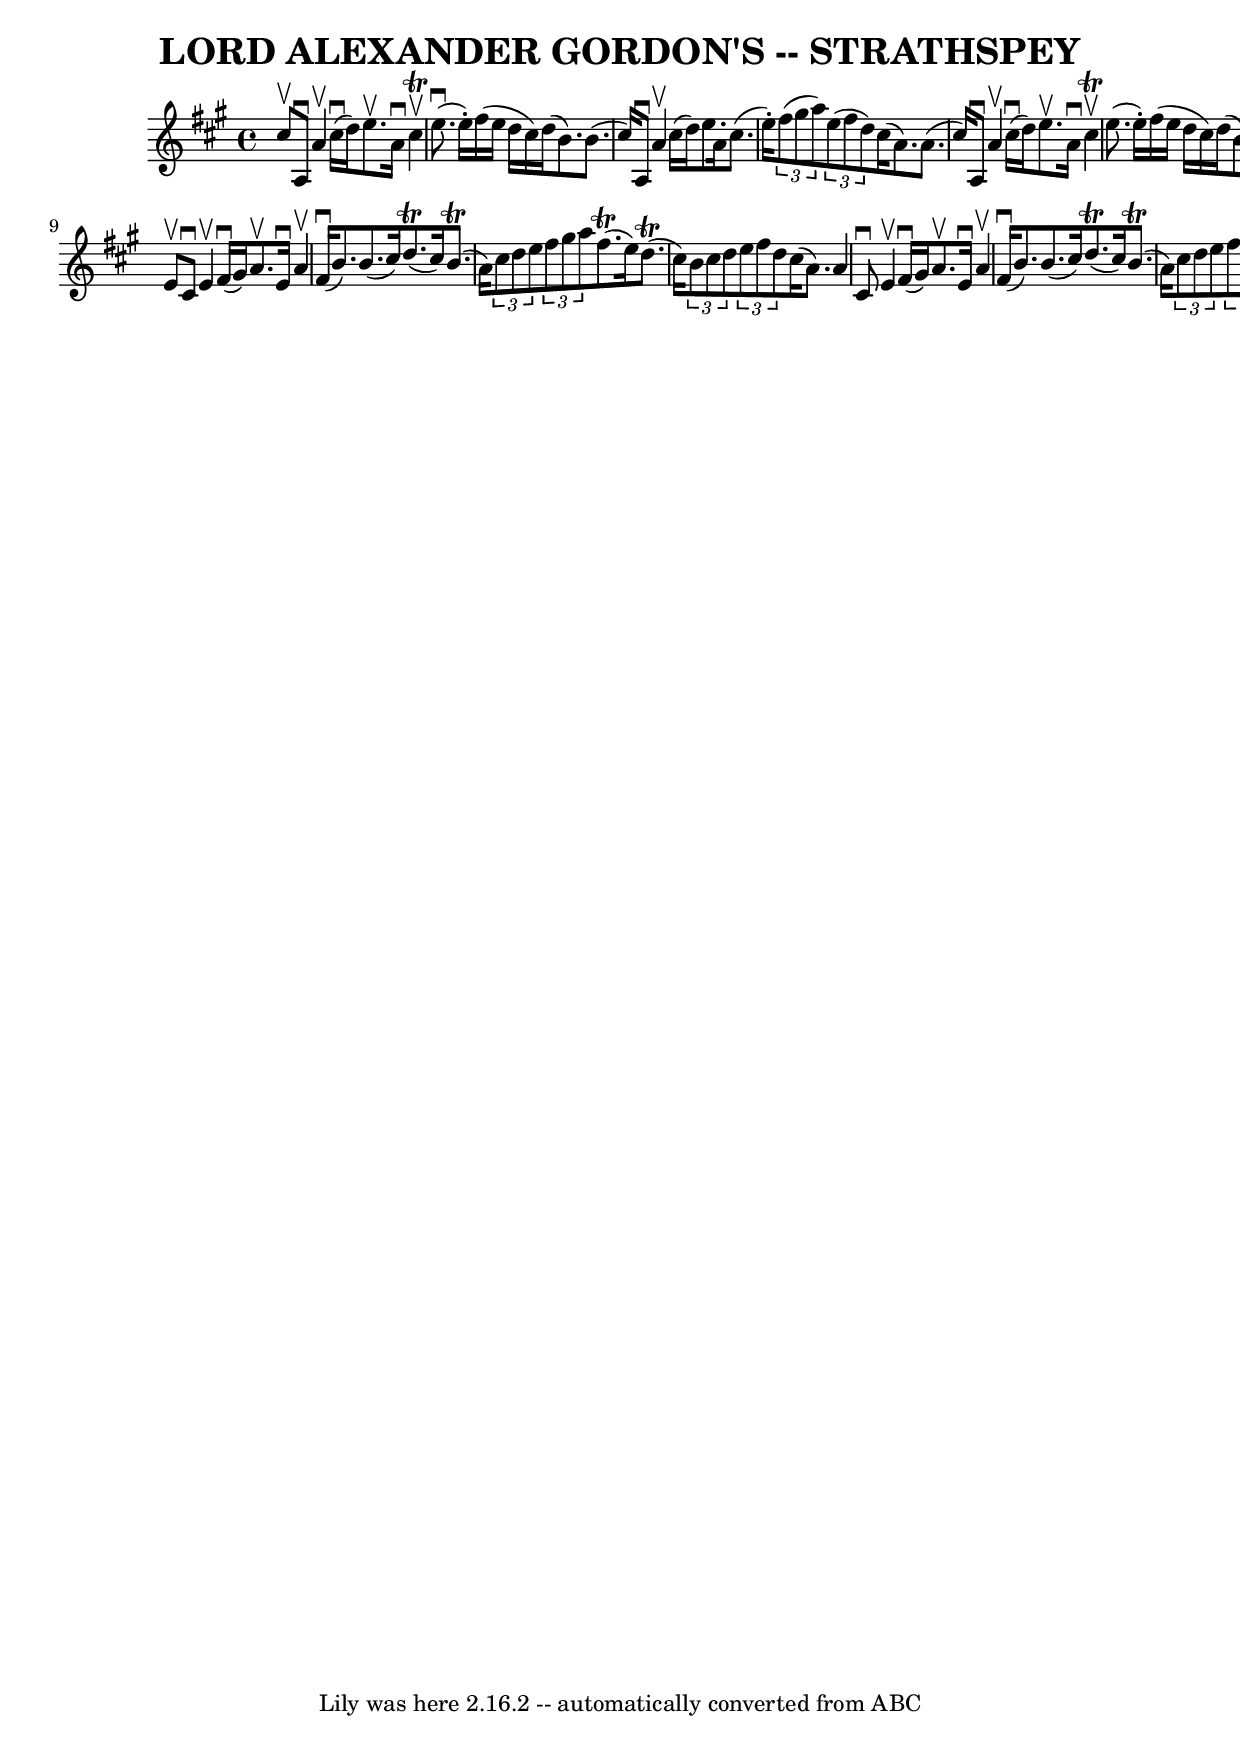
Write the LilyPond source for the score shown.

\version "2.7.40"
\include "Mammoth.ily"
\header {
	%% book = "Ryan's Mammoth Collection of Fiddle Tunes"
	crossRefNumber = "1"
	footnotes = ""
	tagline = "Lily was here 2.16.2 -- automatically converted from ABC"
	title = "LORD ALEXANDER GORDON'S -- STRATHSPEY"
}
voicedefault =  {


 \override Staff.TimeSignature #'style = #'C
 \time 4/4 \key a \major cis''8^\upbow       |
 a8^\downbow a'4 
^\upbow cis''16 (^\downbow d''16) e''8.^\upbow a'16^\downbow   
cis''4^\upbow^\trill   |
 e''8. (^\downbow e''16 -.) fis''16 (
 e''16 d''16 cis''16) d''16 (b'8.) b'8. (cis''16)     
  |
 a8^\downbow a'4^\upbow cis''16 (d''16) e''8. a'16 
 cis''8. (e''16 -.)   |
   \times 2/3 { fis''8 (gis''8    
a''8) }   \times 2/3 { e''8 (fis''8 d''8) } cis''16 (a'8.  
-) a'8. (cis''16)   |
     |
 a8^\downbow a'4^\upbow  
 cis''16 (^\downbow d''16) e''8.^\upbow a'16^\downbow cis''4 
^\upbow^\trill   |
 e''8. (e''16 -.) fis''16 (e''16 d''16  
 cis''16) d''16 (b'8.) b'8. (cis''16)       |
 a8 
^\downbow a'4 cis''16 (d''16) e''8. a'16 cis''8. (e''16 
-.)   |
   \times 2/3 { fis''8 (gis''8 a''8) }   
\times 2/3 { e''8 (fis''8 d''8) } cis''16 (a'8.) a'8    
\bar "|." e'8^\upbow       |
 cis'8^\downbow e'4^\upbow     
fis'16 (^\downbow gis'16) a'8.^\upbow e'16^\downbow a'4^\upbow   
|
 fis'16 (^\downbow b'8.) b'8. (cis''16) d''8. 
(^\trill cis''16) b'8. (^\trill a'16)       |
   
\times 2/3 { cis''8 d''8 e''8  }   \times 2/3 { fis''8 gis''8    
a''8  } fis''8. (^\trill e''16) d''8. (^\trill cis''16)   
|
   \times 2/3 { b'8 cis''8 d''8  }   \times 2/3 { e''8    
fis''8 d''8  } cis''16 (a'8.) a'4    |
     |
 cis'8 
^\downbow e'4^\upbow fis'16 (^\downbow gis'16) a'8.^\upbow   
e'16^\downbow a'4^\upbow   |
 fis'16 (^\downbow b'8.) b'8. 
(cis''16) d''8. (^\trill cis''16) b'8. (^\trill a'16)   
    |
   \times 2/3 { cis''8 d''8 e''8  }   \times 2/3 { fis''8 
 gis''8 a''8  }   \times 2/3 { e''8 fis''8 d''8  }   \times 2/3 {  
 cis''8 b'8 a'8  }   |
   \times 2/3 { b'8 cis''8 d''8  }   
\times 2/3 { e''8 fis''8 d''8  } cis''16 (a'8.) a'8    
\bar "|."   
}

\score{
    <<

	\context Staff="default"
	{
	    \voicedefault 
	}

    >>
	\layout {
	}
	\midi {}
}
